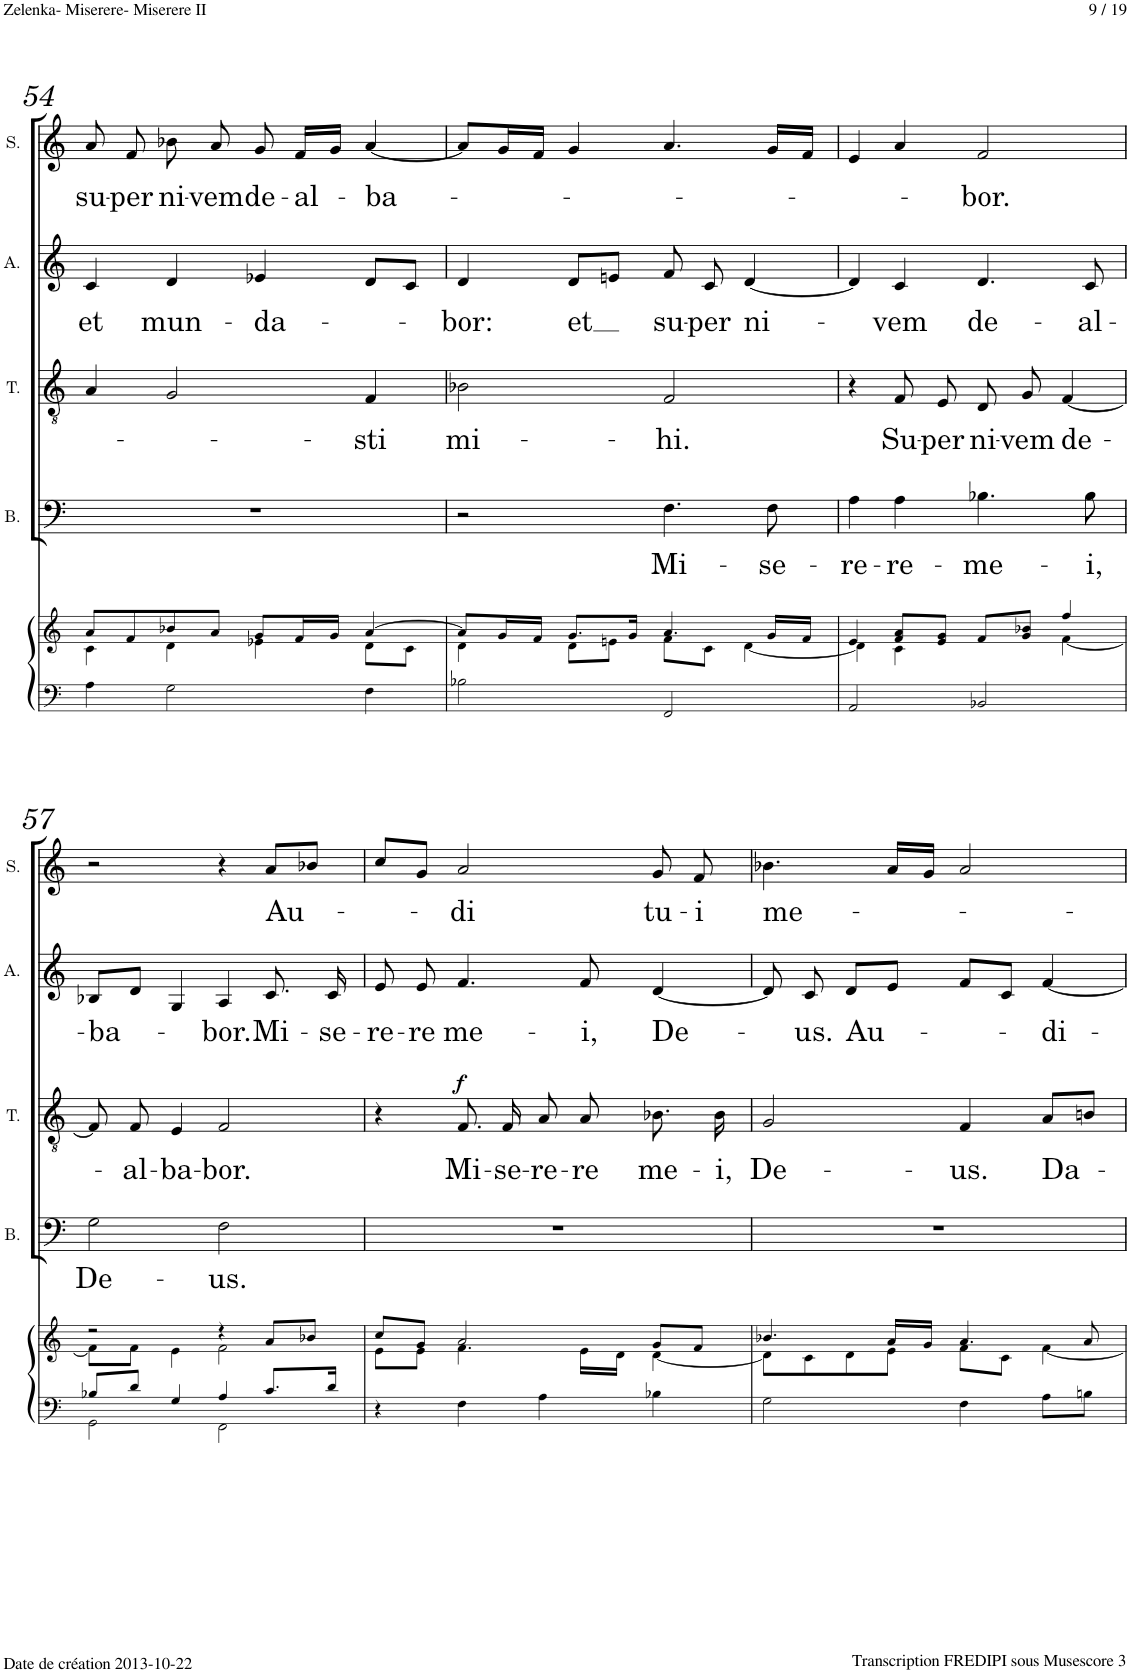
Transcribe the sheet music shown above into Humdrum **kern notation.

**kern	**kern	**kern	**text	**kern	**text	**dynam	**kern	**text	**kern	**text
*part5	*part5	*part4	*part4	*part3	*part3	*part3	*part2	*part2	*part1	*part1
*staff6	*staff5	*staff4	*staff4	*staff3	*staff3	*staff3	*staff2	*staff2	*staff1	*staff1
*I"Piano	*	*I"Basse	*	*I"Tenor	*	*	*I"Alto	*	*I"Soprano	*
*I'Pno	*	*I'B.	*	*I'T.	*	*	*I'A.	*	*I'S.	*
!!LO:PB:g=z
*clefF4	*clefG2	*clefF4	*	*clefGv2	*	*	*clefG2	*	*clefG2	*
*k[]	*k[]	*k[]	*	*k[]	*	*	*k[]	*	*k[]	*
*M4/4	*M4/4	*M4/4	*	*M4/4	*	*	*M4/4	*	*M4/4	*
*met(c)	*met(c)	*met(c)	*	*met(c)	*	*	*met(c)	*	*met(c)	*
=54	=54	=54	=54	=54	=54	=54	=54	=54	=54	=54
*	*^	*	*	*	*	*	*	*	*	*
!	!	!	!	!	!	!	!	!	!LO:LY:b	!	!LO:LY:b
4A\	8a/L	4c\	1r	.	4A/	.	.	4c/	et	8a/	su-
!	!	!	!	!	!	!	!	!	!	!	!LO:LY:b
.	8f/	.	.	.	.	.	.	.	.	8f/	-per
!	!	!	!	!	!	!	!	!	!LO:LY:b	!	!LO:LY:b
2G\	8b-X/	4d\	.	.	2G/	.	.	4d/	mun-	8b-X\	ni-
!	!	!	!	!	!	!	!	!	!	!	!LO:LY:b
.	8a/J	.	.	.	.	.	.	.	.	8a/	-vem
!	!	!	!	!	!	!	!	!	!LO:LY:b	!	!LO:LY:b
.	8g/L	4e-X\	.	.	.	.	.	4e-X/	-da-	8g/	de-
!	!	!	!	!	!	!	!	!	!	!	!LO:LY:b
.	16f/L	.	.	.	.	.	.	.	.	16f/LL	-al-
.	16g/JJ	.	.	.	.	.	.	.	.	16g/JJ	.
!	!	!	!	!	!	!LO:LY:b	!	!	!	!	!LO:LY:b
4F\	[4a/	8d\L	.	.	4F/	-sti	.	8d/L	.	[4a/	-ba-
.	.	8c\J	.	.	.	.	.	8c/J	.	.	.
=55	=55	=55	=55	=55	=55	=55	=55	=55	=55	=55	=55
!	!	!	!	!	!	!LO:LY:b	!	!	!LO:LY:b	!	!
2B-X\	8a/L]	4d\	2r	.	2B-X\	mi-	.	4d/	-bor:	8a/L]	.
.	16g/L	.	.	.	.	.	.	.	.	16g/L	.
.	16f/JJ	.	.	.	.	.	.	.	.	16f/JJ	.
!	!	!	!	!	!	!	!	!	!LO:LY:b	!	!
.	8.g/L	8d\L	.	.	.	.	.	8d/L	et	4g/	.
.	.	8en\J	.	.	.	.	.	8en/J	.	.	.
.	16g/Jk	.	.	.	.	.	.	.	.	.	.
!	!	!	!	!LO:LY:b	!	!LO:LY:b	!	!	!LO:LY:b	!	!
2FF/	4.a/	8f\L	4.F\	Mi-	2F/	-hi.	.	8f/	su-	4.a/	.
!	!	!	!	!	!	!	!	!	!LO:LY:b	!	!
.	.	8c\J	.	.	.	.	.	8c/	-per	.	.
!	!	!	!	!	!	!	!	!	!LO:LY:b	!	!
.	.	[4d\	.	.	.	.	.	[4d/	ni-	.	.
!	!	!	!	!LO:LY:b	!	!	!	!	!	!	!
.	16g/LL	.	8F\	-se-	.	.	.	.	.	16g/LL	.
.	16f/JJ	.	.	.	.	.	.	.	.	16f/JJ	.
=56	=56	=56	=56	=56	=56	=56	=56	=56	=56	=56	=56
!	!	!	!	!LO:LY:b	!	!	!	!	!	!	!
2AA/	4e/	4d\]	4A\	-re-	4r	.	.	4d/]	.	4e/	.
!	!	!	!	!LO:LY:b	!	!LO:LY:b	!	!	!LO:LY:b	!	!
.	8f/ 8a/L	4c\	4A\	-re-	8F/	Su-	.	4c/	-vem	4a/	.
!	!	!	!	!	!	!LO:LY:b	!	!	!	!	!
.	8e/ 8g/J	.	.	.	8E/	-per	.	.	.	.	.
!	!	!	!	!LO:LY:b	!	!LO:LY:b	!	!	!LO:LY:b	!	!LO:LY:b
2BB-X/	8f/L	4ryy	4.B-X\	-me-	8D/	ni-	.	4.d/	de-	2f/	-bor.
!	!	!	!	!	!	!LO:LY:b	!	!	!	!	!
.	8g/ 8b-X/J	.	.	.	8G/	-vem	.	.	.	.	.
!	!	!	!	!	!	!LO:LY:b	!	!	!	!	!
.	4ff/	[4f\	.	.	[4F/	de-	.	.	.	.	.
!	!	!	!	!LO:LY:b	!	!	!	!	!LO:LY:b	!	!
.	.	.	8B-\	-i,	.	.	.	8c/	-al-	.	.
!!LO:LB:g=z
=57	=57	=57	=57	=57	=57	=57	=57	=57	=57	=57	=57
*^	*	*	*	*	*	*	*	*	*	*	*
!	!	!	!	!	!LO:LY:b	!	!	!	!	!LO:LY:b	!	!
8B-X/L	2GG\	2r	8f\L]	2G\	De-	8F/]	.	.	8B-X/L	-ba-	2r	.
!	!	!	!	!	!	!	!LO:LY:b	!	!	!	!	!
8d/J	.	.	8f\J	.	.	8F/	-al-	.	8d/J	.	.	.
!	!	!	!	!	!	!	!LO:LY:b	!	!	!	!	!
4G/	.	.	4e\	.	.	4E/	-ba-	.	4G/	.	.	.
!	!	!	!	!	!LO:LY:b	!	!LO:LY:b	!	!	!LO:LY:b	!	!
4A/	2FF\	4r	2f\	2F\	-us.	2F/	-bor.	.	4A/	-bor.	4r	.
!	!	!	!	!	!	!	!	!	!	!LO:LY:b	!	!LO:LY:b
8.c/L	.	8a/L	.	.	.	.	.	.	8.c/	Mi-	8a/L	Au-
.	.	8b-X/J	.	.	.	.	.	.	.	.	8b-X/J	.
!	!	!	!	!	!	!	!	!	!	!LO:LY:b	!	!
16d/Jk	.	.	.	.	.	.	.	.	16c/	-se-	.	.
*v	*v	*	*	*	*	*	*	*	*	*	*	*
=58	=58	=58	=58	=58	=58	=58	=58	=58	=58	=58	=58
!	!	!	!	!	!	!	!	!	!LO:LY:b	!	!
4r	8cc/L	8e\L	1r	.	4r	.	.	8e/	-re-	8cc/L	.
!	!	!	!	!	!	!	!	!	!LO:LY:b	!	!
.	8g/J	8e\J	.	.	.	.	.	8e/	-re	8g/J	.
!	!	!	!	!	!	!LO:LY:b	!LO:DY:a	!	!LO:LY:b	!	!LO:LY:b
4F\	2a/	4.f\	.	.	8.F/	Mi-	f	4.f/	me-	2a/	-di
!	!	!	!	!	!	!LO:LY:b	!	!	!	!	!
.	.	.	.	.	16F/	-se-	.	.	.	.	.
!	!	!	!	!	!	!LO:LY:b	!	!	!	!	!
4A\	.	.	.	.	8A/	-re-	.	.	.	.	.
!	!	!	!	!	!	!LO:LY:b	!	!	!LO:LY:b	!	!
.	.	16e\LL	.	.	8A/	-re	.	8f/	-i,	.	.
.	.	16d\JJ	.	.	.	.	.	.	.	.	.
!	!	!	!	!	!	!LO:LY:b	!	!	!LO:LY:b	!	!LO:LY:b
4B-X\	8g/L	[4d\	.	.	8.B-X\	me-	.	[4d/	De-	8g/	tu-
!	!	!	!	!	!	!	!	!	!	!	!LO:LY:b
.	8f/J	.	.	.	.	.	.	.	.	8f/	-i
!	!	!	!	!	!	!LO:LY:b	!	!	!	!	!
.	.	.	.	.	16B-\	-i,	.	.	.	.	.
=59	=59	=59	=59	=59	=59	=59	=59	=59	=59	=59	=59
!	!	!	!	!	!	!LO:LY:b	!	!	!	!	!LO:LY:b
2G\	4.b-X/	8d\L]	1r	.	2G/	De-	.	8d/]	.	4.b-X\	me-
!	!	!	!	!	!	!	!	!	!LO:LY:b	!	!
.	.	8c\	.	.	.	.	.	8c/	-us.	.	.
!	!	!	!	!	!	!	!	!	!LO:LY:b	!	!
.	.	8d\	.	.	.	.	.	8d/L	Au-	.	.
.	16a/LL	8e\J	.	.	.	.	.	8e/J	.	16a/LL	.
.	16g/JJ	.	.	.	.	.	.	.	.	16g/JJ	.
!	!	!	!	!	!	!LO:LY:b	!	!	!	!	!
4F\	4.a/	8f\L	.	.	4F/	-us.	.	8f/L	.	2a/	.
.	.	8c\J	.	.	.	.	.	8c/J	.	.	.
!	!	!	!	!	!	!LO:LY:b	!	!	!LO:LY:b	!	!
8A\L	.	[4f\	.	.	8A/L	Da-	.	[4f/	-di-	.	.
8Bn\J	8a/	.	.	.	8Bn/J	.	.	.	.	.	.
*	*v	*v	*	*	*	*	*	*	*	*	*
=	=	=	=	=	=	=	=	=	=	=
*-	*-	*-	*-	*-	*-	*-	*-	*-	*-	*-
